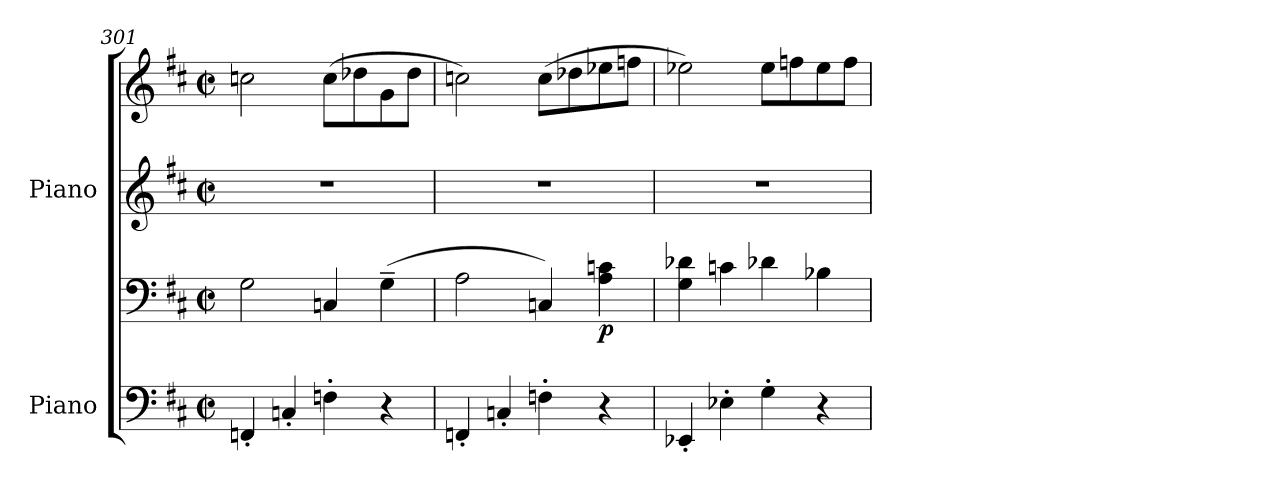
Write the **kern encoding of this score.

**kern	**kern	**dynam	**kern	**kern
*part2	*part2	*part2	*part1	*part1
*staff4	*staff3	*staff3/4	*staff2	*staff1
*I"Piano	*	*	*I"Piano	*
*I'Pno.	*	*	*I'Pno.	*
*clefF4	*clefF4	*	*clefG2	*clefG2
*k[f#c#]	*k[f#c#]	*	*k[f#c#]	*k[f#c#]
*M2/2	*M2/2	*	*M2/2	*M2/2
*met(c|)	*met(c|)	*	*met(c|)	*met(c|)
=301	=301	=301	=301	=301
4FFn'/	2G\	.	1r	2ccn\
4Cn'/	.	.	.	.
4Fn'\	4Cn/	.	.	(>8cc\L
.	.	.	.	8dd-X\
4r	(>4G~\	.	.	8g\
.	.	.	.	8dd-\J
!!LO:LB:g=z
=302	=302	=302	=302	=302
4FFn'/	2A\	.	1r	2ccn\)
4Cn'/	.	.	.	.
4Fn'\	4Cn/)	.	.	(>8cc\L
.	.	.	.	8dd-X\
!	!	!LO:DY:b	!	!
4r	4A\ 4cn\	p	.	8ee-X\
.	.	.	.	8ffn\J
=303	=303	=303	=303	=303
4EE-X'/	4G\ 4d-X\	.	1r	2ee-X\)
4E-X'\	4cn\	.	.	.
4G'\	4d-X\	.	.	8ee-\L
.	.	.	.	8ffn\
4r	4B-X\	.	.	8ee-\
.	.	.	.	8ff\J
=	=	=	=	=
*-	*-	*-	*-	*-
